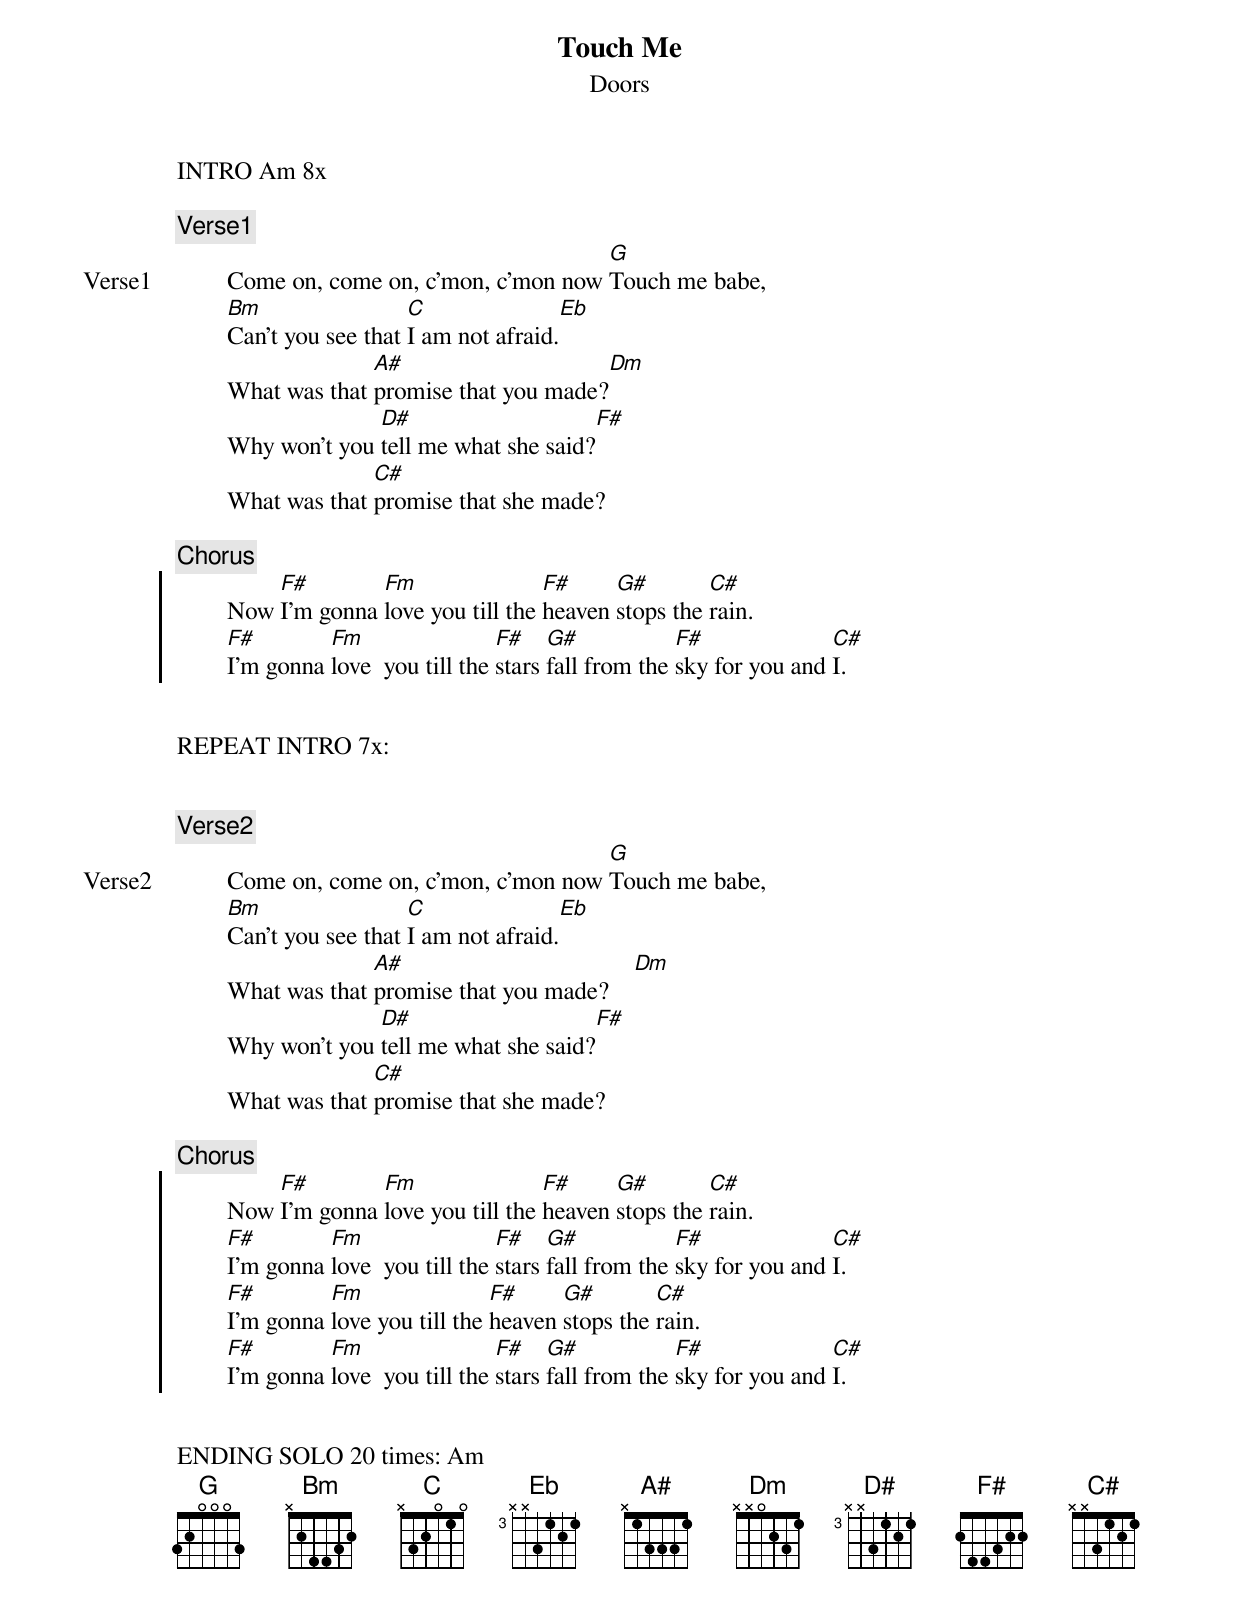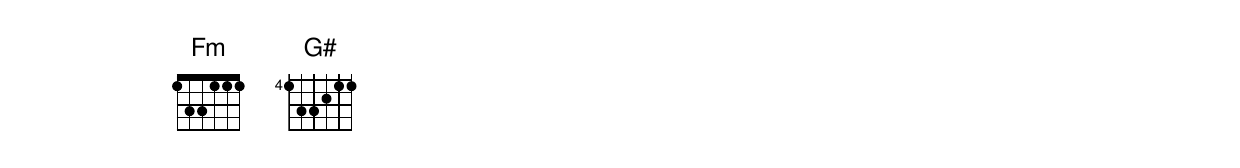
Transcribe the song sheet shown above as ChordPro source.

{t:Touch Me}
{st:Doors}
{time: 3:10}

INTRO Am 8x

{c:Verse1}
{start_of_verse: Verse1}
        Come on, come on, c'mon, c'mon now [G]Touch me babe,
        [Bm]Can't you see that [C]I am not afraid.[Eb]
        What was that [A#]promise that you made?[Dm]
        Why won't you [D#]tell me what she said?[F#]
        What was that [C#]promise that she made?
{end_of_verse: Verse1}

{c:Chorus}
{soc}
        Now [F#]I'm gonna [Fm]love you till the [F#]heaven [G#]stops the [C#]rain.
        [F#]I'm gonna [Fm]love  you till the [F#]stars [G#]fall from the [F#]sky for you and [C#]I.
{eoc}


REPEAT INTRO 7x:


{c:Verse2}
{start_of_verse: Verse2}
        Come on, come on, c'mon, c'mon now [G]Touch me babe,
        [Bm]Can't you see that [C]I am not afraid.[Eb]
        What was that [A#]promise that you made?    [Dm]
        Why won't you [D#]tell me what she said?[F#]
        What was that [C#]promise that she made?
{end_of_verse: Verse2}

{c:Chorus}
{soc}
        Now [F#]I'm gonna [Fm]love you till the [F#]heaven [G#]stops the [C#]rain.
        [F#]I'm gonna [Fm]love  you till the [F#]stars [G#]fall from the [F#]sky for you and [C#]I.
        [F#]I'm gonna [Fm]love you till the [F#]heaven [G#]stops the [C#]rain.
        [F#]I'm gonna [Fm]love  you till the [F#]stars [G#]fall from the [F#]sky for you and [C#]I.
{eoc}


ENDING SOLO 20 times: Am
